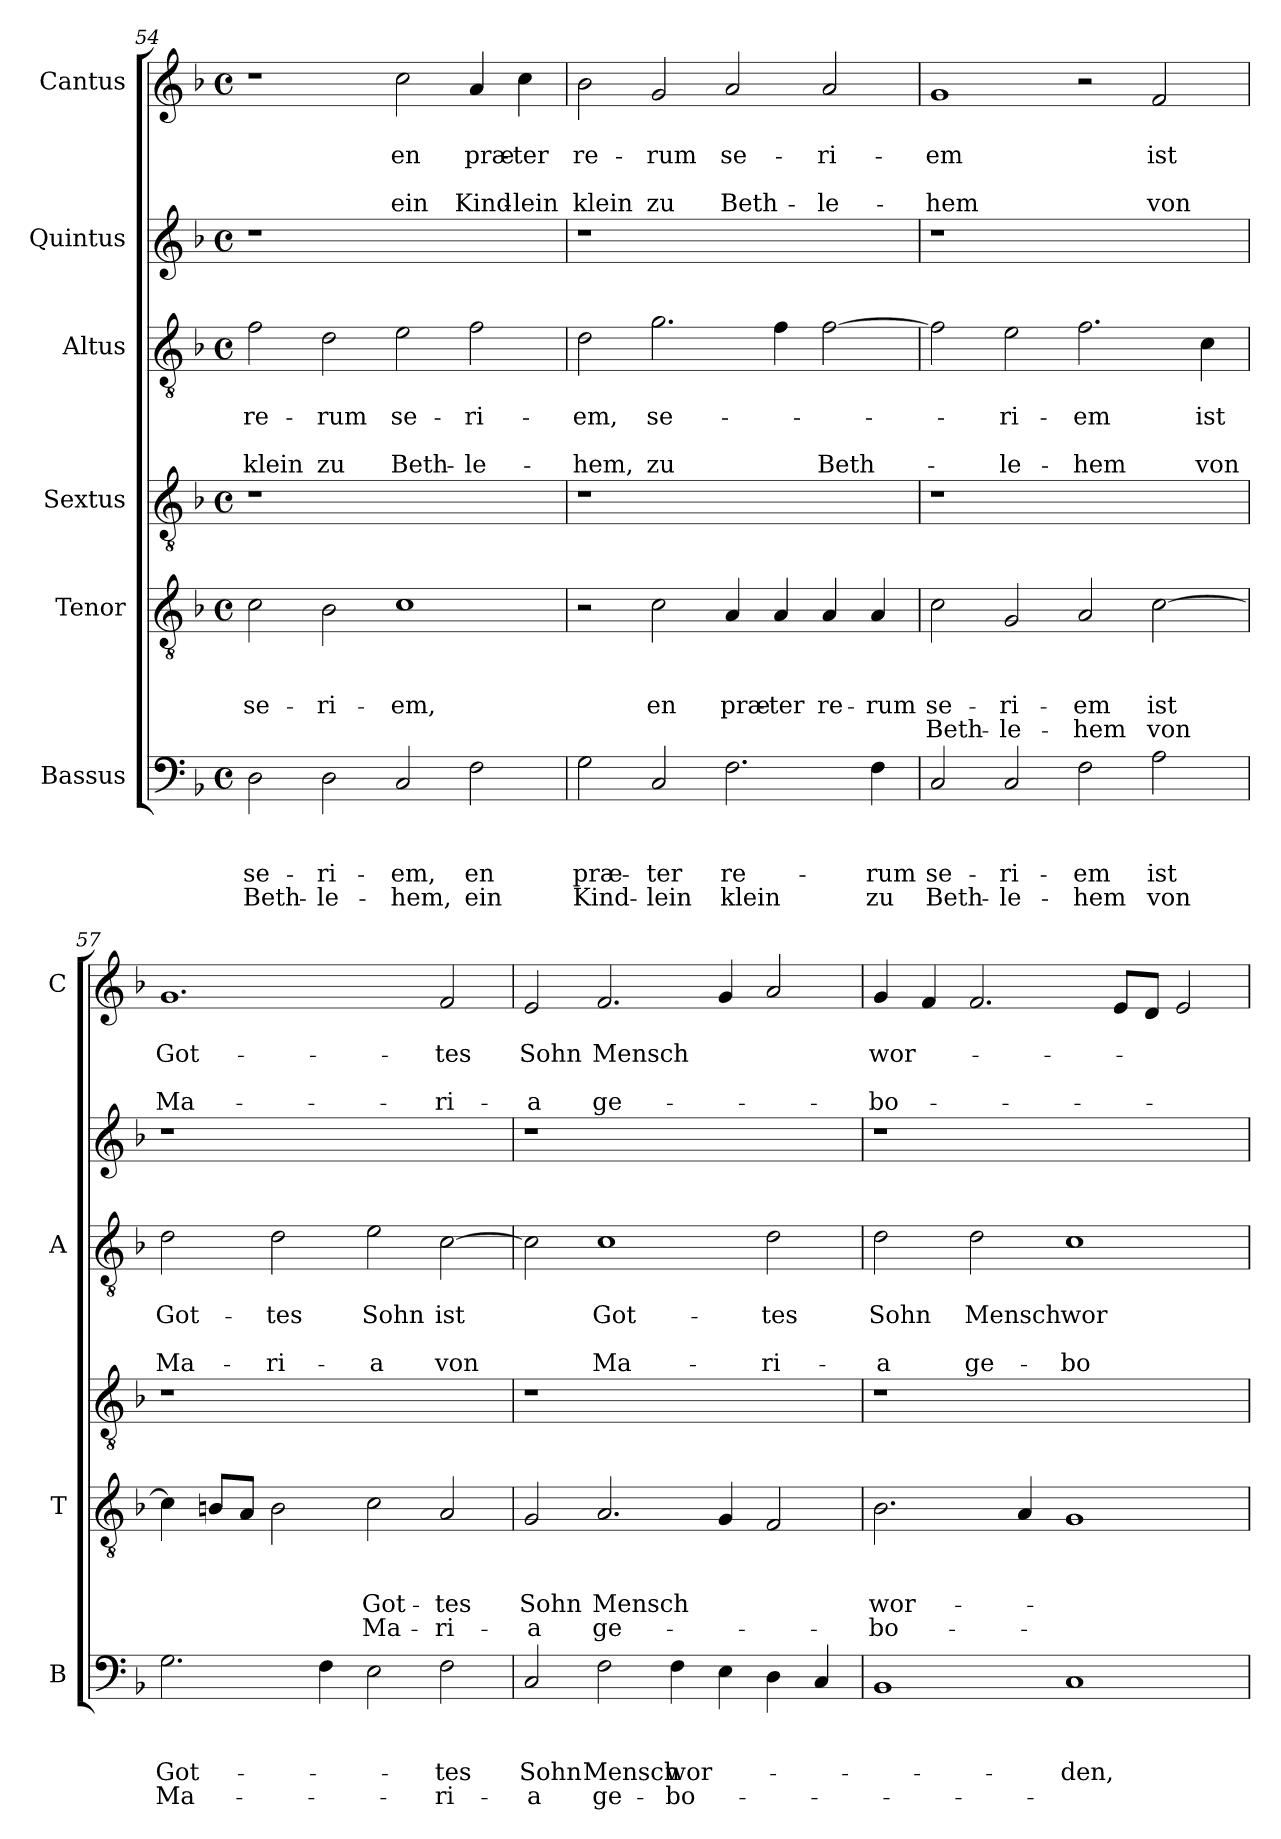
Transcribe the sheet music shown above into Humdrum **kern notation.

**kern	**text	**text	**text	**text	**kern	**text	**text	**text	**text	**kern	**kern	**text	**text	**text	**text	**kern	**kern	**text	**text	**text	**text
*part6	*part6	*part6	*part6	*part6	*part5	*part5	*part5	*part5	*part5	*part4	*part3	*part3	*part3	*part3	*part3	*part2	*part1	*part1	*part1	*part1	*part1
*staff6	*staff6	*staff6	*staff6	*staff6	*staff5	*staff5	*staff5	*staff5	*staff5	*staff4	*staff3	*staff3	*staff3	*staff3	*staff3	*staff2	*staff1	*staff1	*staff1	*staff1	*staff1
*I"Bassus	*	*	*	*	*I"Tenor	*	*	*	*	*I"Sextus	*I"Altus	*	*	*	*	*I"Quintus	*I"Cantus	*	*	*	*
*I'B	*	*	*	*	*I'T	*	*	*	*	*	*I'A	*	*	*	*	*	*I'C	*	*	*	*
*clefF4	*	*	*	*	*clefGv2	*	*	*	*	*clefGv2	*clefGv2	*	*	*	*	*clefG2	*clefG2	*	*	*	*
*k[b-]	*	*	*	*	*k[b-]	*	*	*	*	*k[b-]	*k[b-]	*	*	*	*	*k[b-]	*k[b-]	*	*	*	*
*F:	*	*	*	*	*F:	*	*	*	*	*F:	*F:	*	*	*	*	*F:	*F:	*	*	*	*
*M4/4	*	*	*	*	*M4/4	*	*	*	*	*M4/4	*M4/4	*	*	*	*	*M4/4	*M4/4	*	*	*	*
*met(c)	*	*	*	*	*met(c)	*	*	*	*	*met(c)	*met(c)	*	*	*	*	*met(c)	*met(c)	*	*	*	*
=54	=54	=54	=54	=54	=54	=54	=54	=54	=54	=54	=54	=54	=54	=54	=54	=54	=54	=54	=54	=54	=54
!	!	!	!LO:LY:b	!LO:LY:b	!	!	!	!LO:LY:b	!	!	!	!	!LO:LY:b	!	!LO:LY:b	!	!	!	!	!	!
2D\	.	.	se-	Beth-	2c\	.	.	se-	.	1r	2f\	.	re-	.	klein	1r	1r	.	.	.	.
!	!	!	!LO:LY:b	!LO:LY:b	!	!	!	!LO:LY:b	!	!	!	!	!LO:LY:b	!	!LO:LY:b	!	!	!	!	!	!
2D\	.	.	-ri-	-le-	2B-\	.	.	-ri-	.	.	2d\	.	-rum	.	zu	.	.	.	.	.	.
!	!	!	!LO:LY:b	!LO:LY:b	!	!	!	!LO:LY:b	!	!	!	!	!LO:LY:b	!	!LO:LY:b	!	!	!	!LO:LY:b	!	!LO:LY:b
2C/	.	.	-em,	-hem,	1c	.	.	-em,	.	1ryy	2e\	.	se-	.	Beth-	1ryy	2cc\	.	en	.	ein
!	!	!	!LO:LY:b	!LO:LY:b	!	!	!	!	!	!	!	!	!LO:LY:b	!	!LO:LY:b	!	!	!	!LO:LY:b	!	!LO:LY:b
2F\	.	.	en	ein	.	.	.	.	.	.	2f\	.	-ri-	.	-le-	.	4a/	.	præ-	.	Kind-
!	!	!	!	!	!	!	!	!	!	!	!	!	!	!	!	!	!	!	!LO:LY:b	!	!LO:LY:b
.	.	.	.	.	.	.	.	.	.	.	.	.	.	.	.	.	4cc\	.	-ter	.	-lein
=55	=55	=55	=55	=55	=55	=55	=55	=55	=55	=55	=55	=55	=55	=55	=55	=55	=55	=55	=55	=55	=55
!	!	!	!LO:LY:b	!LO:LY:b	!	!	!	!	!	!	!	!	!LO:LY:b	!	!LO:LY:b	!	!	!	!LO:LY:b	!	!LO:LY:b
2G\	.	.	præ-	Kind-	2r	.	.	.	.	1r	2d\	.	-em,	.	-hem,	1r	2b-\	.	re-	.	klein
!	!	!	!LO:LY:b	!LO:LY:b	!	!	!	!LO:LY:b	!	!	!	!	!LO:LY:b	!	!LO:LY:b	!	!	!	!LO:LY:b	!	!LO:LY:b
2C/	.	.	-ter	-lein	2c\	.	.	en	.	.	2.g\	.	se-	.	zu	.	2g/	.	-rum	.	zu
!	!	!	!LO:LY:b	!LO:LY:b	!	!	!	!LO:LY:b	!	!	!	!	!	!	!	!	!	!	!LO:LY:b	!	!LO:LY:b
2.F\	.	.	re-	klein	4A/	.	.	præ-	.	1ryy	.	.	.	.	.	1ryy	2a/	.	se-	.	Beth-
!	!	!	!	!	!	!	!	!LO:LY:b	!	!	!	!	!	!	!	!	!	!	!	!	!
.	.	.	.	.	4A/	.	.	-ter	.	.	4f\	.	.	.	.	.	.	.	.	.	.
!	!	!	!	!	!	!	!	!LO:LY:b	!	!	!	!	!	!	!LO:LY:b	!	!	!	!LO:LY:b	!	!LO:LY:b
.	.	.	.	.	4A/	.	.	re-	.	.	[2f\	.	.	.	Beth-	.	2a/	.	-ri-	.	-le-
!	!	!	!LO:LY:b	!LO:LY:b	!	!	!	!LO:LY:b	!	!	!	!	!	!	!	!	!	!	!	!	!
4F\	.	.	-rum	zu	4A/	.	.	-rum	.	.	.	.	.	.	.	.	.	.	.	.	.
!!LO:LB:g=z
=56	=56	=56	=56	=56	=56	=56	=56	=56	=56	=56	=56	=56	=56	=56	=56	=56	=56	=56	=56	=56	=56
!	!	!	!LO:LY:b	!LO:LY:b	!	!	!	!LO:LY:b	!LO:LY:b	!	!	!	!	!	!	!	!	!	!LO:LY:b	!	!LO:LY:b
2C/	.	.	se-	Beth-	2c\	.	.	se-	Beth-	1r	2f\]	.	.	.	.	1r	1g	.	-em	.	-hem
!	!	!	!LO:LY:b	!LO:LY:b	!	!	!	!LO:LY:b	!LO:LY:b	!	!	!	!LO:LY:b	!	!LO:LY:b	!	!	!	!	!	!
2C/	.	.	-ri-	-le-	2G/	.	.	-ri-	-le-	.	2e\	.	-ri-	.	-le-	.	.	.	.	.	.
!	!	!	!LO:LY:b	!LO:LY:b	!	!	!	!LO:LY:b	!LO:LY:b	!	!	!	!LO:LY:b	!	!LO:LY:b	!	!	!	!	!	!
2F\	.	.	-em	-hem	2A/	.	.	-em	-hem	1ryy	2.f\	.	-em	.	-hem	1ryy	2r	.	.	.	.
!	!	!	!LO:LY:b	!LO:LY:b	!	!	!	!LO:LY:b	!LO:LY:b	!	!	!	!	!	!	!	!	!	!LO:LY:b	!	!LO:LY:b
2A\	.	.	ist	von	[2c\	.	.	ist	von	.	.	.	.	.	.	.	2f/	.	ist	.	von
!	!	!	!	!	!	!	!	!	!	!	!	!	!LO:LY:b	!	!LO:LY:b	!	!	!	!	!	!
.	.	.	.	.	.	.	.	.	.	.	4c\	.	ist	.	von	.	.	.	.	.	.
=57	=57	=57	=57	=57	=57	=57	=57	=57	=57	=57	=57	=57	=57	=57	=57	=57	=57	=57	=57	=57	=57
!	!	!	!LO:LY:b	!LO:LY:b	!	!	!	!	!	!	!	!	!LO:LY:b	!	!LO:LY:b	!	!	!	!LO:LY:b	!	!LO:LY:b
2.G\	.	.	Got-	Ma-	4c\]	.	.	.	.	1r	2d\	.	Got-	.	Ma-	1r	1.g	.	Got-	.	Ma-
.	.	.	.	.	8Bn/L	.	.	.	.	.	.	.	.	.	.	.	.	.	.	.	.
.	.	.	.	.	8A/J	.	.	.	.	.	.	.	.	.	.	.	.	.	.	.	.
!	!	!	!	!	!	!	!	!	!	!	!	!	!LO:LY:b	!	!LO:LY:b	!	!	!	!	!	!
.	.	.	.	.	2B\	.	.	.	.	.	2d\	.	-tes	.	-ri-	.	.	.	.	.	.
4F\	.	.	.	.	.	.	.	.	.	.	.	.	.	.	.	.	.	.	.	.	.
!	!	!	!	!	!	!	!	!LO:LY:b	!LO:LY:b	!	!	!	!LO:LY:b	!	!LO:LY:b	!	!	!	!	!	!
2E\	.	.	.	.	2c\	.	.	Got-	Ma-	1ryy	2e\	.	Sohn	.	-a	1ryy	.	.	.	.	.
!	!	!	!LO:LY:b	!LO:LY:b	!	!	!	!LO:LY:b	!LO:LY:b	!	!	!	!LO:LY:b	!	!LO:LY:b	!	!	!	!LO:LY:b	!	!LO:LY:b
2F\	.	.	-tes	-ri-	2A/	.	.	-tes	-ri-	.	[2c\	.	ist	.	von	.	2f/	.	-tes	.	-ri-
=58	=58	=58	=58	=58	=58	=58	=58	=58	=58	=58	=58	=58	=58	=58	=58	=58	=58	=58	=58	=58	=58
!	!	!	!LO:LY:b	!LO:LY:b	!	!	!	!LO:LY:b	!LO:LY:b	!	!	!	!	!	!	!	!	!	!LO:LY:b	!	!LO:LY:b
2C/	.	.	Sohn	-a	2G/	.	.	Sohn	-a	1r	2c\]	.	.	.	.	1r	2e/	.	Sohn	.	-a
!	!	!	!LO:LY:b	!LO:LY:b	!	!	!	!LO:LY:b	!LO:LY:b	!	!	!	!LO:LY:b	!	!LO:LY:b	!	!	!	!LO:LY:b	!	!LO:LY:b
2F\	.	.	Mensch	ge-	2.A/	.	.	Mensch	ge-	.	1c	.	Got-	.	Ma-	.	2.f/	.	Mensch	.	ge-
!	!	!	!LO:LY:b	!LO:LY:b	!	!	!	!	!	!	!	!	!	!	!	!	!	!	!	!	!
4F\	.	.	wor-	-bo-	.	.	.	.	.	1ryy	.	.	.	.	.	1ryy	.	.	.	.	.
4E\	.	.	.	.	4G/	.	.	.	.	.	.	.	.	.	.	.	4g/	.	.	.	.
!	!	!	!	!	!	!	!	!	!	!	!	!	!LO:LY:b	!	!LO:LY:b	!	!	!	!	!	!
4D\	.	.	.	.	2F/	.	.	.	.	.	2d\	.	-tes	.	-ri-	.	2a/	.	.	.	.
4C/	.	.	.	.	.	.	.	.	.	.	.	.	.	.	.	.	.	.	.	.	.
=59	=59	=59	=59	=59	=59	=59	=59	=59	=59	=59	=59	=59	=59	=59	=59	=59	=59	=59	=59	=59	=59
!	!	!	!	!	!	!	!	!LO:LY:b	!LO:LY:b	!	!	!	!LO:LY:b	!	!LO:LY:b	!	!	!	!LO:LY:b	!	!LO:LY:b
1BB-	.	.	.	.	2.B-\	.	.	wor-	-bo-	1r	2d\	.	Sohn	.	-a	1r	4g/	.	wor-	.	-bo-
.	.	.	.	.	.	.	.	.	.	.	.	.	.	.	.	.	4f/	.	.	.	.
!	!	!	!	!	!	!	!	!	!	!	!	!	!LO:LY:b	!	!LO:LY:b	!	!	!	!	!	!
.	.	.	.	.	.	.	.	.	.	.	2d\	.	Mensch	.	ge-	.	2.f/	.	.	.	.
.	.	.	.	.	4A/	.	.	.	.	.	.	.	.	.	.	.	.	.	.	.	.
!	!	!	!LO:LY:b	!	!	!	!	!	!	!	!	!	!LO:LY:b	!	!LO:LY:b	!	!	!	!	!	!
1C	.	.	-den,	.	1G	.	.	.	.	1ryy	1c	.	wor-	.	-bo-	1ryy	.	.	.	.	.
.	.	.	.	.	.	.	.	.	.	.	.	.	.	.	.	.	8e/L	.	.	.	.
.	.	.	.	.	.	.	.	.	.	.	.	.	.	.	.	.	8d/J	.	.	.	.
.	.	.	.	.	.	.	.	.	.	.	.	.	.	.	.	.	2e/	.	.	.	.
=	=	=	=	=	=	=	=	=	=	=	=	=	=	=	=	=	=	=	=	=	=
*-	*-	*-	*-	*-	*-	*-	*-	*-	*-	*-	*-	*-	*-	*-	*-	*-	*-	*-	*-	*-	*-
